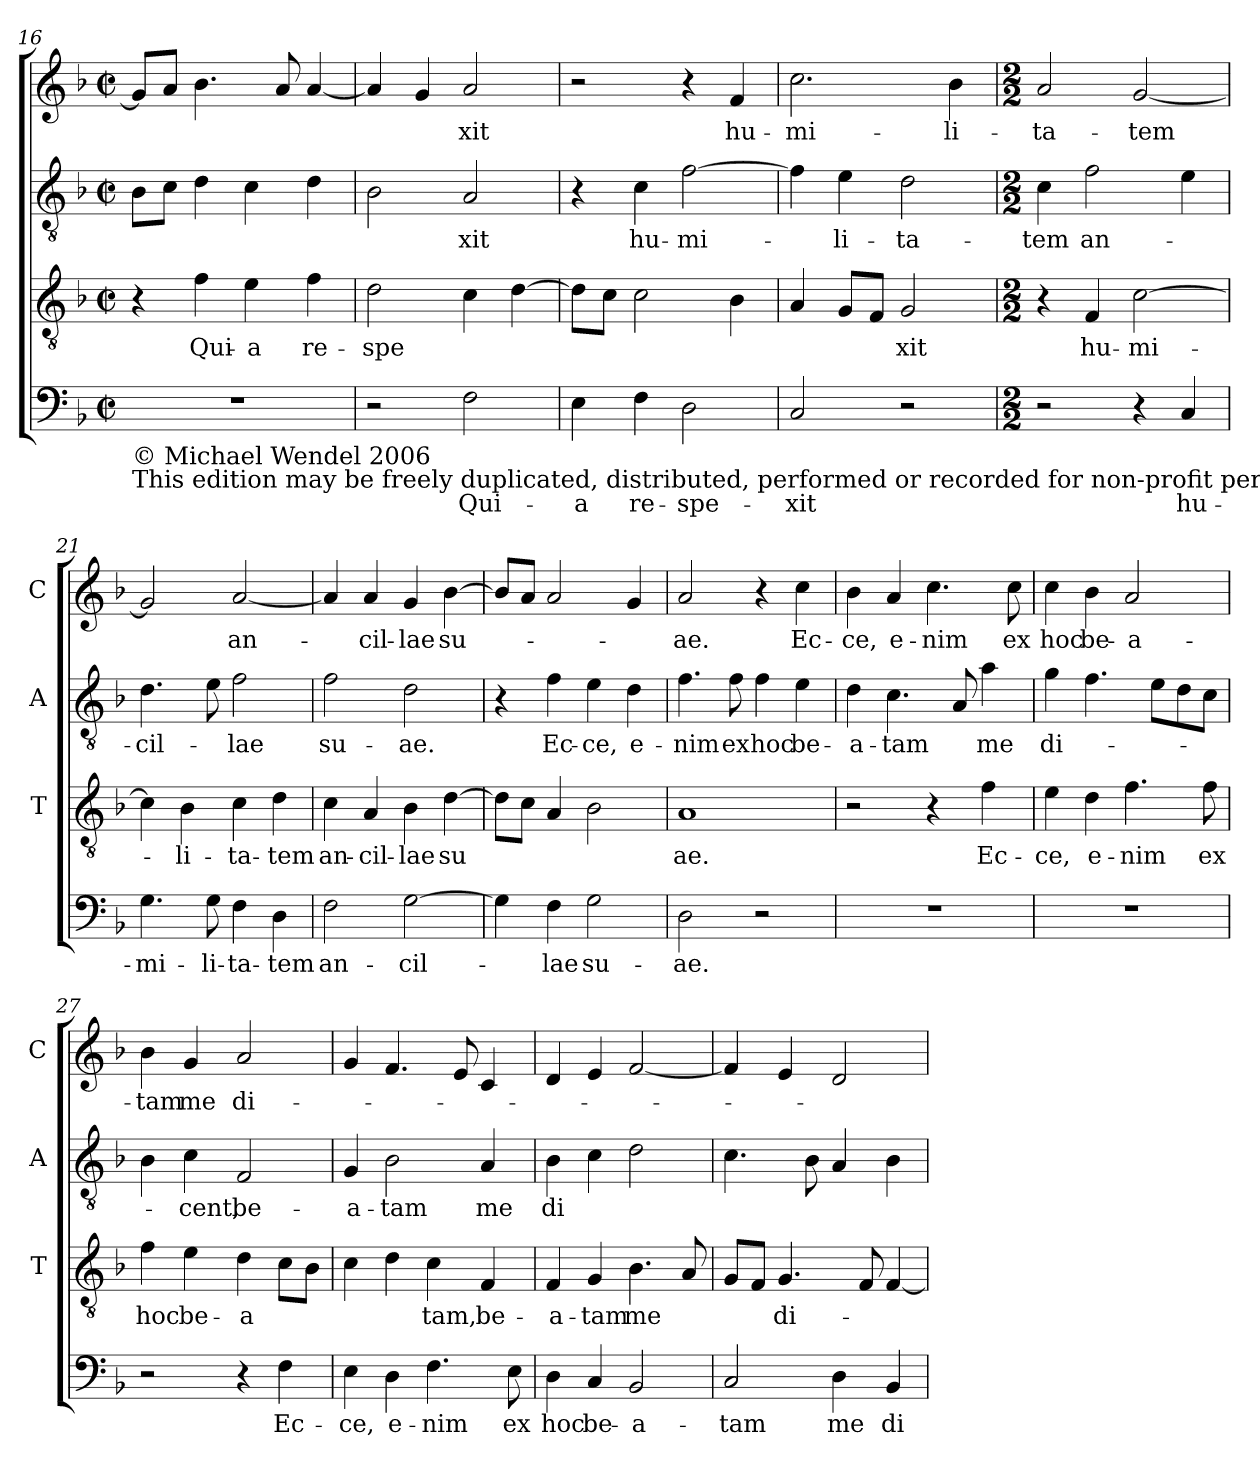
**kern	**text	**kern	**text	**kern	**text	**kern	**text
*part4	*part4	*part3	*part3	*part2	*part2	*part1	*part1
*staff4	*staff4	*staff3	*staff3	*staff2	*staff2	*staff1	*staff1
*	*	*I'T	*	*I'A	*	*I'C	*
*clefF4	*	*clefGv2	*	*clefGv2	*	*clefG2	*
*k[b-]	*	*k[b-]	*	*k[b-]	*	*k[b-]	*
*F:	*	*F:	*	*F:	*	*F:	*
*M2/2	*	*M2/2	*	*M2/2	*	*M2/2	*
*met(c|)	*	*met(c|)	*	*met(c|)	*	*met(c|)	*
=16	=16	=16	=16	=16	=16	=16	=16
!LO:TX:b:t=© Michael Wendel 2006\nThis edition may be freely duplicated, distributed, performed or recorded for non-profit performance or use.	!	!	!	!	!	!	!
1r	.	4r	.	8B-\L	.	8g/L]	.
.	.	.	.	8c\J	.	8a/J	.
!	!	!	!LO:LY:b	!	!	!	!
.	.	4f\	Qui-	4d\	.	4.b-\	.
!	!	!	!LO:LY:b	!	!	!	!
.	.	4e\	-a	4c\	.	.	.
.	.	.	.	.	.	8a/	.
!	!	!	!LO:LY:b	!	!	!	!
.	.	4f\	re-	4d\	.	[4a/	.
=17	=17	=17	=17	=17	=17	=17	=17
!	!	!	!LO:LY:b	!	!	!	!
2r	.	2d\	-spe	2B-\	.	4a/]	.
.	.	.	.	.	.	4g/	.
!	!LO:LY:b	!	!	!	!LO:LY:b	!	!LO:LY:b
2F\	Qui-	4c\	.	2A/	xit	2a/	xit
.	.	[4d\	.	.	.	.	.
=18	=18	=18	=18	=18	=18	=18	=18
!	!LO:LY:b	!	!	!	!	!	!
4E\	-a	8d\L]	.	4r	.	2r	.
.	.	8c\J	.	.	.	.	.
!	!LO:LY:b	!	!	!	!LO:LY:b	!	!
4F\	re-	2c\	.	4c\	hu-	.	.
!	!LO:LY:b	!	!	!	!LO:LY:b	!	!
2D\	-spe-	.	.	[2f\	-mi-	4r	.
!	!	!	!	!	!	!	!LO:LY:b
.	.	4B-\	.	.	.	4f/	hu-
=19	=19	=19	=19	=19	=19	=19	=19
!	!LO:LY:b	!	!	!	!	!	!LO:LY:b
2C/	-xit	4A/	.	4f\]	.	2.cc\	-mi-
!	!	!	!	!	!LO:LY:b	!	!
.	.	8G/L	.	4e\	-li-	.	.
.	.	8F/J	.	.	.	.	.
!	!	!	!LO:LY:b	!	!LO:LY:b	!	!
2r	.	2G/	xit	2d\	-ta-	.	.
!	!	!	!	!	!	!	!LO:LY:b
.	.	.	.	.	.	4b-\	-li-
!!LO:PB:g=z
=20	=20	=20	=20	=20	=20	=20	=20
*M2/2	*	*M2/2	*	*M2/2	*	*M2/2	*
!	!	!	!	!	!LO:LY:b	!	!LO:LY:b
2r	.	4r	.	4c\	-­tem	2a/	-­ta-
!	!	!	!LO:LY:b	!	!LO:LY:b	!	!
.	.	4F/	hu-	2f\	an-	.	.
!	!	!	!LO:LY:b	!	!	!	!LO:LY:b
4r	.	[2c\	-mi-	.	.	[2g/	-tem
!	!LO:LY:b	!	!	!	!	!	!
4C/	hu-	.	.	4e\	.	.	.
=21	=21	=21	=21	=21	=21	=21	=21
!	!LO:LY:b	!	!	!	!LO:LY:b	!	!
4.G\	-mi-	4c\]	.	4.d\	-cil-	2g/]	.
!	!	!	!LO:LY:b	!	!	!	!
.	.	4B-\	-li-	.	.	.	.
!	!LO:LY:b	!	!	!	!	!	!
8G\	-li-	.	.	8e\	.	.	.
!	!LO:LY:b	!	!LO:LY:b	!	!LO:LY:b	!	!LO:LY:b
4F\	-ta-	4c\	-ta-	2f\	-lae	[2a/	an-
!	!LO:LY:b	!	!LO:LY:b	!	!	!	!
4D\	-tem	4d\	-tem	.	.	.	.
=22	=22	=22	=22	=22	=22	=22	=22
!	!LO:LY:b	!	!LO:LY:b	!	!LO:LY:b	!	!
2F\	an-	4c\	an-	2f\	su-	4a/]	.
!	!	!	!LO:LY:b	!	!	!	!LO:LY:b
.	.	4A/	-cil-	.	.	4a/	-cil-
!	!LO:LY:b	!	!LO:LY:b	!	!LO:LY:b	!	!LO:LY:b
[2G\	-cil-	4B-\	-lae	2d\	-ae.	4g/	-lae
!	!	!	!LO:LY:b	!	!	!	!LO:LY:b
.	.	[4d\	su	.	.	[4b-\	su-
=23	=23	=23	=23	=23	=23	=23	=23
4G\]	.	8d\L]	.	4r	.	8b-/L]	.
.	.	8c\J	.	.	.	8a/J	.
!	!LO:LY:b	!	!	!	!LO:LY:b	!	!
4F\	-lae	4A/	.	4f\	Ec-	2a/	.
!	!LO:LY:b	!	!	!	!LO:LY:b	!	!
2G\	su-	2B-\	.	4e\	-ce,	.	.
!	!	!	!	!	!LO:LY:b	!	!
.	.	.	.	4d\	e-	4g/	.
=24	=24	=24	=24	=24	=24	=24	=24
!	!LO:LY:b	!	!LO:LY:b	!	!LO:LY:b	!	!LO:LY:b
2D\	-ae.	1A	ae.	4.f\	-nim	2a/	-ae.
!	!	!	!	!	!LO:LY:b	!	!
.	.	.	.	8f\	ex	.	.
!	!	!	!	!	!LO:LY:b	!	!
2r	.	.	.	4f\	hoc	4r	.
!	!	!	!	!	!LO:LY:b	!	!LO:LY:b
.	.	.	.	4e\	be-	4cc\	Ec-
=25	=25	=25	=25	=25	=25	=25	=25
!	!	!	!	!	!LO:LY:b	!	!LO:LY:b
1r	.	2r	.	4d\	-a-	4b-\	-ce,
!	!	!	!	!	!LO:LY:b	!	!LO:LY:b
.	.	.	.	4.c\	-tam	4a/	e-
!	!	!	!	!	!	!	!LO:LY:b
.	.	4r	.	.	.	4.cc\	-nim
.	.	.	.	8A/	.	.	.
!	!	!	!LO:LY:b	!	!LO:LY:b	!	!
.	.	4f\	Ec-	4a\	me	.	.
!	!	!	!	!	!	!	!LO:LY:b
.	.	.	.	.	.	8cc\	ex
!!LO:LB:g=z
=26	=26	=26	=26	=26	=26	=26	=26
!	!	!	!LO:LY:b	!	!LO:LY:b	!	!LO:LY:b
1r	.	4e\	-­ce,	4g\	di-	4cc\	hoc
!	!	!	!LO:LY:b	!	!	!	!LO:LY:b
.	.	4d\	e-	4.f\	.	4b-\	be-
!	!	!	!LO:LY:b	!	!	!	!LO:LY:b
.	.	4.f\	-nim	.	.	2a/	-a-
.	.	.	.	8e\L	.	.	.
.	.	.	.	8d\	.	.	.
!	!	!	!LO:LY:b	!	!	!	!
.	.	8f\	ex	8c\J	.	.	.
=27	=27	=27	=27	=27	=27	=27	=27
!	!	!	!LO:LY:b	!	!	!	!LO:LY:b
2r	.	4f\	hoc	4B-\	.	4b-\	-tam
!	!	!	!LO:LY:b	!	!LO:LY:b	!	!LO:LY:b
.	.	4e\	be-	4c\	-cent,	4g/	me
!	!	!	!LO:LY:b	!	!LO:LY:b	!	!LO:LY:b
4r	.	4d\	-a	2F/	be-	2a/	di-
!	!LO:LY:b	!	!	!	!	!	!
4F\	Ec-	8c\L	.	.	.	.	.
.	.	8B-\J	.	.	.	.	.
=28	=28	=28	=28	=28	=28	=28	=28
!	!LO:LY:b	!	!	!	!LO:LY:b	!	!
4E\	-ce,	4c\	.	4G/	-a-	4g/	.
!	!LO:LY:b	!	!	!	!LO:LY:b	!	!
4D\	e-	4d\	.	2B-\	-tam	4.f/	.
!	!LO:LY:b	!	!LO:LY:b	!	!	!	!
4.F\	-nim	4c\	tam,	.	.	.	.
.	.	.	.	.	.	8e/	.
!	!	!	!LO:LY:b	!	!LO:LY:b	!	!
.	.	4F/	be-	4A/	me	4c/	.
!	!LO:LY:b	!	!	!	!	!	!
8E\	ex	.	.	.	.	.	.
=29	=29	=29	=29	=29	=29	=29	=29
!	!LO:LY:b	!	!LO:LY:b	!	!LO:LY:b	!	!
4D\	hoc	4F/	-a-	4B-\	di	4d/	.
!	!LO:LY:b	!	!LO:LY:b	!	!	!	!
4C/	be-	4G/	-tam	4c\	.	4e/	.
!	!LO:LY:b	!	!LO:LY:b	!	!	!	!
2BB-/	-a-	4.B-\	me	2d\	.	[2f/	.
.	.	8A/	.	.	.	.	.
=30	=30	=30	=30	=30	=30	=30	=30
!	!LO:LY:b	!	!	!	!	!	!
2C/	-tam	8G/L	.	4.c\	.	4f/]	.
.	.	8F/J	.	.	.	.	.
!	!	!	!LO:LY:b	!	!	!	!
.	.	4.G/	di-	.	.	4e/	.
.	.	.	.	8B-\	.	.	.
!	!LO:LY:b	!	!	!	!	!	!
4D\	me	.	.	4A/	.	2d/	.
.	.	8F/	.	.	.	.	.
!	!LO:LY:b	!	!	!	!	!	!
4BB-/	di-	[4F/	.	4B-\	.	.	.
=	=	=	=	=	=	=	=
*-	*-	*-	*-	*-	*-	*-	*-
